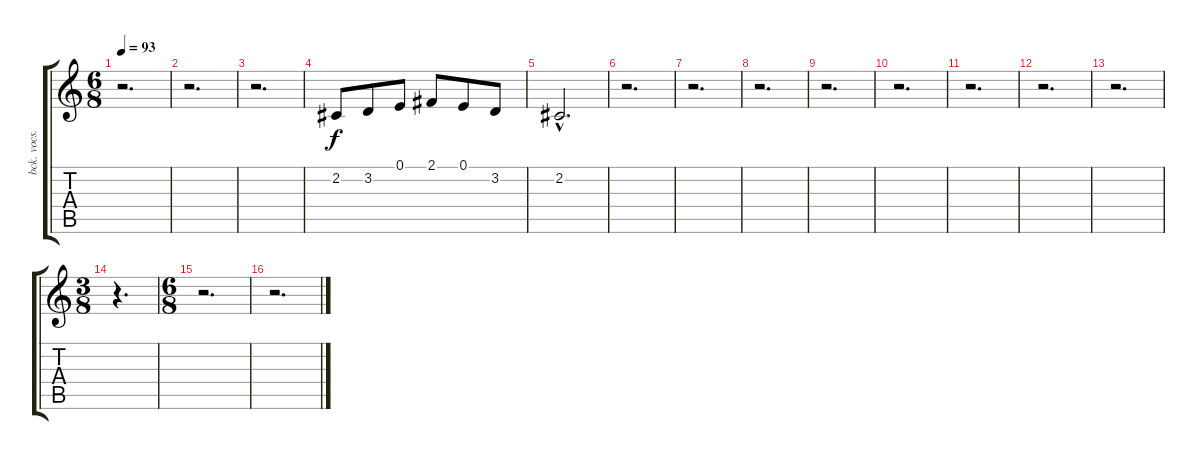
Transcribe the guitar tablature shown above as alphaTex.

\track ("bck. vocs." "bck. vocs.") {instrument flute}
\staff {score tabs}
\tuning (E4 B3 G3 D3 A2 E2) {hide}
\ts (6 8)
\tempo 93
\clef g2
\ks c
r.2{d dy f} |
r.2{d} |
r.2{d} |
2.2.8 3.2.8 0.1.8 2.1.8 0.1.8 3.2.8 |
2.2{hac}.2{d} |
r.2{d} |
r.2{d} |
r.2{d} |
r.2{d} |
r.2{d} |
r.2{d} |
r.2{d} |
r.2{d} |
\ts (3 8)
r.4{d} |
\ts (6 8)
r.2{d} |
r.2{d}
